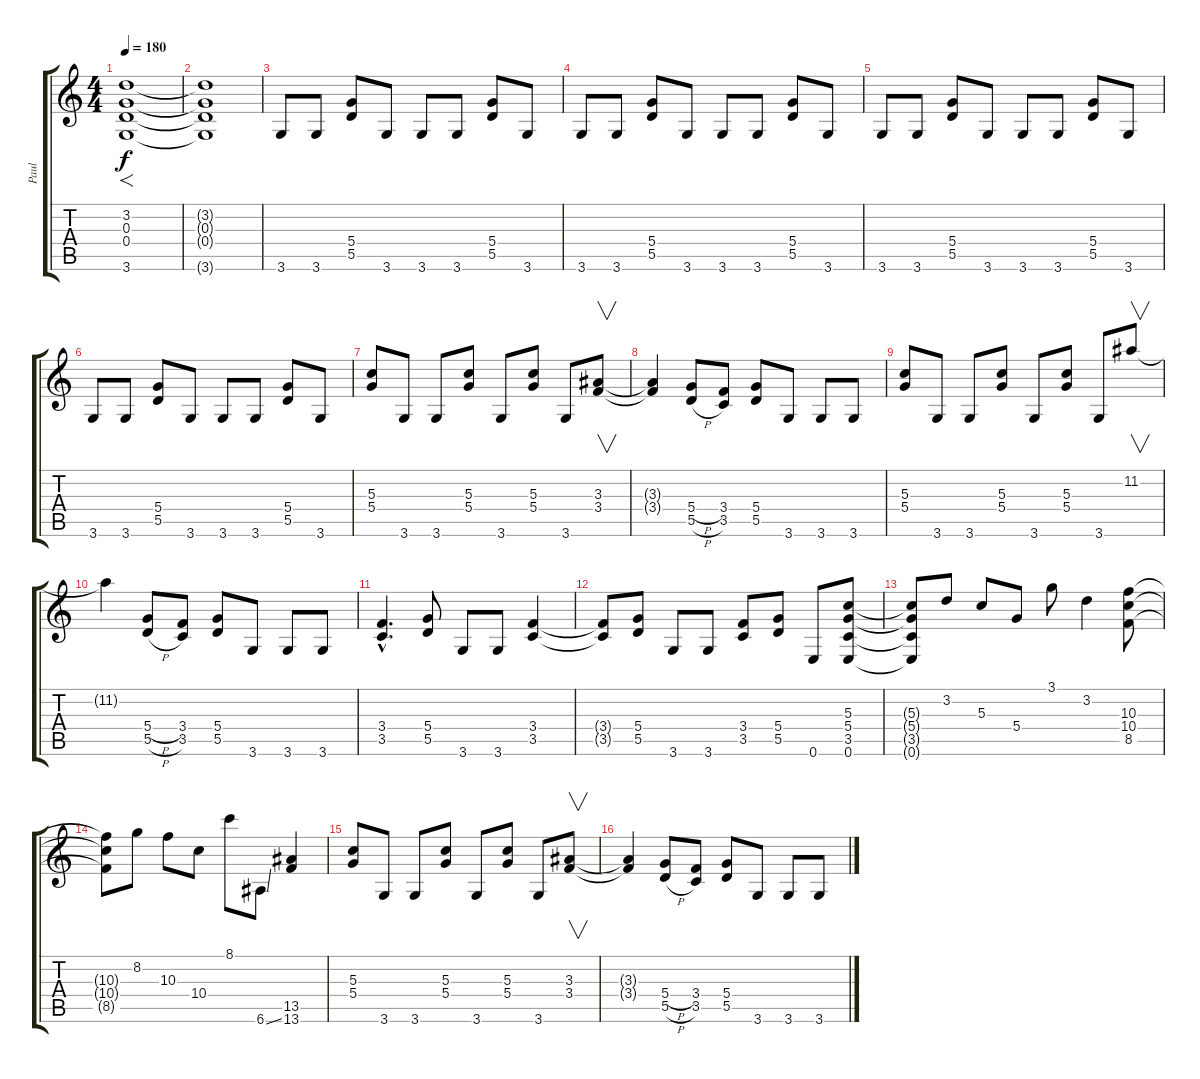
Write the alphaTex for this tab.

\track ("Paul" "Paul") {instrument distortionguitar}
\staff {score tabs}
\tuning (E4 B3 G3 D3 A2 E2) {hide}
\ts (4 4)
\tempo 180
\clef g2
\ks c
(3.2 0.3 0.4 3.6).1{f dy f instrument distortionguitar} |
(3.2{t} 0.3{t} 0.4{t} 3.6{t}).1 |
3.6.8 3.6.8 (5.4 5.5).8 3.6.8 3.6.8 3.6.8 (5.4 5.5).8 3.6.8 |
3.6.8 3.6.8 (5.4 5.5).8 3.6.8 3.6.8 3.6.8 (5.4 5.5).8 3.6.8 |
3.6.8 3.6.8 (5.4 5.5).8 3.6.8 3.6.8 3.6.8 (5.4 5.5).8 3.6.8 |
3.6.8 3.6.8 (5.4 5.5).8 3.6.8 3.6.8 3.6.8 (5.4 5.5).8 3.6.8 |
(5.3 5.4).8 3.6.8 3.6.8 (5.3 5.4).8 3.6.8 (5.3 5.4).8 3.6.8 (3.3 3.4).8{v} |
(3.3{t} 3.4{t}).4 (5.4{h} 5.5{h}).8 (3.4 3.5).8 (5.4 5.5).8 3.6.8 3.6.8 3.6.8 |
(5.3 5.4).8 3.6.8 3.6.8 (5.3 5.4).8 3.6.8 (5.3 5.4).8 3.6.8 11.2.8{v} |
11.2{t}.4 (5.4{h} 5.5{h}).8 (3.4 3.5).8 (5.4 5.5).8 3.6.8 3.6.8 3.6.8 |
(3.4{hac} 3.5{hac}).4{d} (5.4 5.5).8 3.6.8 3.6.8 (3.4 3.5).4 |
(3.4{t} 3.5{t}).8 (5.4 5.5).8 3.6.8 3.6.8 (3.4 3.5).8 (5.4 5.5).8 0.6.8 (5.3 5.4 3.5 0.6).8 |
(5.3{t} 5.4{t} 3.5{t} 0.6{t}).8 3.2.8 5.3.8 5.4.8 3.1.8 3.2.4 (10.3 10.4 8.5).8 |
(10.3{t} 10.4{t} 8.5{t}).8 8.2.8 10.3.8 10.4.8 8.1.8 6.6{ss}.8 (13.5 13.6).4 |
(5.3 5.4).8 3.6.8 3.6.8 (5.3 5.4).8 3.6.8 (5.3 5.4).8 3.6.8 (3.3 3.4).8{v} |
(3.3{t} 3.4{t}).4 (5.4{h} 5.5{h}).8 (3.4 3.5).8 (5.4 5.5).8 3.6.8 3.6.8 3.6.8
